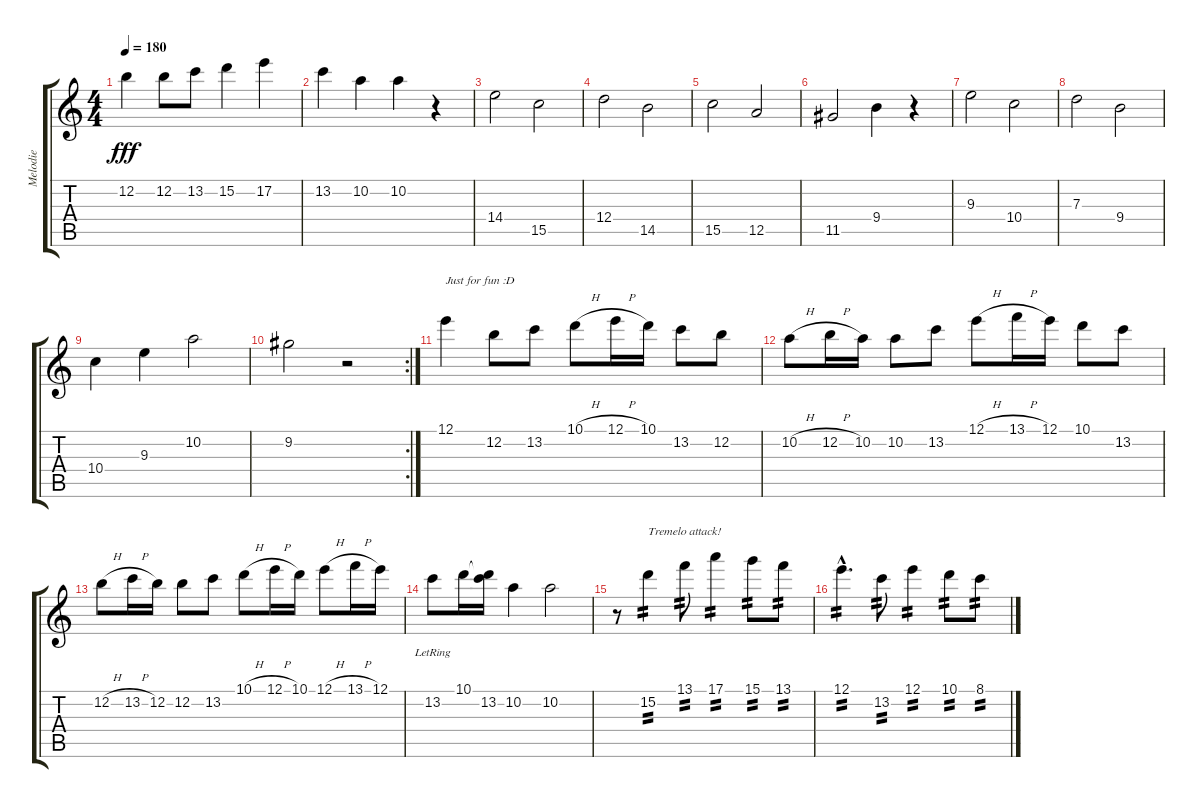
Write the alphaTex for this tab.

\track ("Melodie" "Melodie") {instrument acousticguitarsteel}
\staff {score tabs}
\tuning (E4 B3 G3 D3 A2 E2) {hide}
\ts (4 4)
\tempo 180
\clef g2
\ks c
12.2.4{dy fff} 12.2.8 13.2.8 15.2.4 17.2.4 |
13.2.4 10.2.4 10.2.4 r.4 |
14.4.2 15.5.2 |
12.4.2 14.5.2 |
15.5.2 12.5.2 |
11.5.2 9.4.4 r.4 |
9.3.2 10.4.2 |
7.3.2 9.4.2 |
10.4.4 9.3.4 10.2.2 |
\rc 2
9.2.2 r.2 |
12.1.4{txt "Just for fun :D" instrument acousticguitarsteel} 12.2.8 13.2.8 10.1{h}.8 12.1{h}.16 10.1.16 13.2.8 12.2.8 |
10.2{h}.8 12.2{h}.16 10.2.16 10.2.8 13.2.8 12.1{h}.8 13.1{h}.16 12.1.16 10.1.8 13.2.8 |
12.2{h}.8 13.2{h}.16 12.2.16 12.2.8 13.2.8 10.1{h}.8 12.1{h}.16 10.1.16 12.1{h}.8 13.1{h}.16 12.1.16 |
13.2{lr}.8 10.1.16 (10.1{t} 13.2).16 10.2.4 10.2.2 |
r.8 15.2.4{txt "Tremelo attack!" tp 2} 13.1.8{tp 2} 17.1.4{tp 2} 15.1.8{tp 2} 13.1.8{tp 2} |
12.1{hac}.4{d tp 2} 13.2.8{tp 2} 12.1.4{tp 2} 10.1.8{tp 2} 8.1.8{tp 2}
